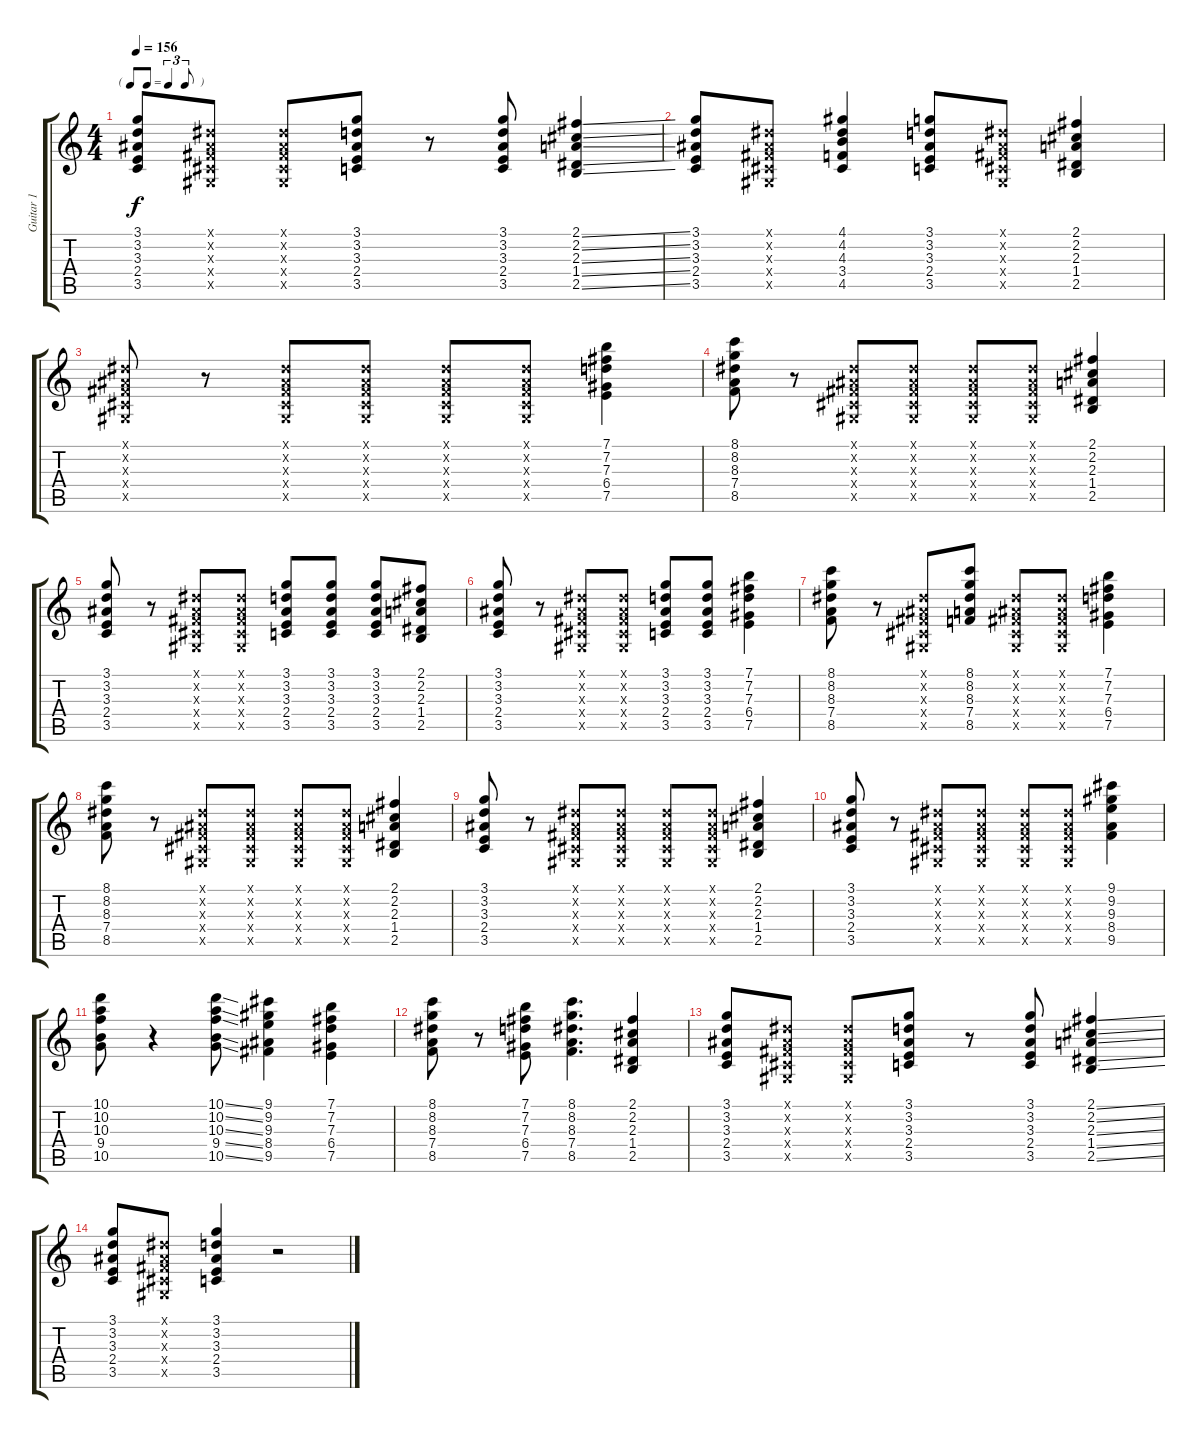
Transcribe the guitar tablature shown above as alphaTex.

\track ("Guitar 1" "Guitar 1") {instrument acousticguitarnylon}
\staff {score tabs}
\tuning (E4 B3 G3 D3 A2 E2) {hide}
\ts (4 4)
\tf triplet8th
\tempo 156
\clef g2
\ks c
(3.1 3.2 3.3 2.4 3.5).8{dy f} (-1.1{x} -1.2{x} -1.3{x} -1.4{x} -1.5{x}).8 (-1.1{x} -1.2{x} -1.3{x} -1.4{x} -1.5{x}).8 (3.1 3.2 3.3 2.4 3.5).8 r.8 (3.1 3.2 3.3 2.4 3.5).8 (2.1{ss} 2.2{ss} 2.3{ss} 1.4{ss} 2.5{ss}).4 |
(3.1 3.2 3.3 2.4 3.5).8 (-1.1{x} -1.2{x} -1.3{x} -1.4{x} -1.5{x}).8 (4.1 4.2 4.3 3.4 4.5).4 (3.1 3.2 3.3 2.4 3.5).8 (-1.1{x} -1.2{x} -1.3{x} -1.4{x} -1.5{x}).8 (2.1 2.2 2.3 1.4 2.5).4 |
(-1.1{x} -1.2{x} -1.3{x} -1.4{x} -1.5{x}).8 r.8 (-1.1{x} -1.2{x} -1.3{x} -1.4{x} -1.5{x}).8 (-1.1{x} -1.2{x} -1.3{x} -1.4{x} -1.5{x}).8 (-1.1{x} -1.2{x} -1.3{x} -1.4{x} -1.5{x}).8 (-1.1{x} -1.2{x} -1.3{x} -1.4{x} -1.5{x}).8 (7.1 7.2 7.3 6.4 7.5).4 |
(8.1 8.2 8.3 7.4 8.5).8 r.8 (-1.1{x} -1.2{x} -1.3{x} -1.4{x} -1.5{x}).8 (-1.1{x} -1.2{x} -1.3{x} -1.4{x} -1.5{x}).8 (-1.1{x} -1.2{x} -1.3{x} -1.4{x} -1.5{x}).8 (-1.1{x} -1.2{x} -1.3{x} -1.4{x} -1.5{x}).8 (2.1 2.2 2.3 1.4 2.5).4 |
(3.1 3.2 3.3 2.4 3.5).8 r.8 (-1.1{x} -1.2{x} -1.3{x} -1.4{x} -1.5{x}).8 (-1.1{x} -1.2{x} -1.3{x} -1.4{x} -1.5{x}).8 (3.1 3.2 3.3 2.4 3.5).8 (3.1 3.2 3.3 2.4 3.5).8 (3.1 3.2 3.3 2.4 3.5).8 (2.1 2.2 2.3 1.4 2.5).8 |
(3.1 3.2 3.3 2.4 3.5).8 r.8 (-1.1{x} -1.2{x} -1.3{x} -1.4{x} -1.5{x}).8 (-1.1{x} -1.2{x} -1.3{x} -1.4{x} -1.5{x}).8 (3.1 3.2 3.3 2.4 3.5).8 (3.1 3.2 3.3 2.4 3.5).8 (7.1 7.2 7.3 6.4 7.5).4 |
(8.1 8.2 8.3 7.4 8.5).8 r.8 (-1.1{x} -1.2{x} -1.3{x} -1.4{x} -1.5{x}).8 (8.1 8.2 8.3 7.4 8.5).8 (-1.1{x} -1.2{x} -1.3{x} -1.4{x} -1.5{x}).8 (-1.1{x} -1.2{x} -1.3{x} -1.4{x} -1.5{x}).8 (7.1 7.2 7.3 6.4 7.5).4 |
(8.1 8.2 8.3 7.4 8.5).8 r.8 (-1.1{x} -1.2{x} -1.3{x} -1.4{x} -1.5{x}).8 (-1.1{x} -1.2{x} -1.3{x} -1.4{x} -1.5{x}).8 (-1.1{x} -1.2{x} -1.3{x} -1.4{x} -1.5{x}).8 (-1.1{x} -1.2{x} -1.3{x} -1.4{x} -1.5{x}).8 (2.1 2.2 2.3 1.4 2.5).4 |
(3.1 3.2 3.3 2.4 3.5).8 r.8 (-1.1{x} -1.2{x} -1.3{x} -1.4{x} -1.5{x}).8 (-1.1{x} -1.2{x} -1.3{x} -1.4{x} -1.5{x}).8 (-1.1{x} -1.2{x} -1.3{x} -1.4{x} -1.5{x}).8 (-1.1{x} -1.2{x} -1.3{x} -1.4{x} -1.5{x}).8 (2.1 2.2 2.3 1.4 2.5).4 |
(3.1 3.2 3.3 2.4 3.5).8 r.8 (-1.1{x} -1.2{x} -1.3{x} -1.4{x} -1.5{x}).8 (-1.1{x} -1.2{x} -1.3{x} -1.4{x} -1.5{x}).8 (-1.1{x} -1.2{x} -1.3{x} -1.4{x} -1.5{x}).8 (-1.1{x} -1.2{x} -1.3{x} -1.4{x} -1.5{x}).8 (9.1 9.2 9.3 8.4 9.5).4 |
(10.1 10.2 10.3 9.4 10.5).8 r.4 (10.1{ss} 10.2{ss} 10.3{ss} 9.4{ss} 10.5{ss}).8 (9.1 9.2 9.3 8.4 9.5).4 (7.1 7.2 7.3 6.4 7.5).4 |
(8.1 8.2 8.3 7.4 8.5).8 r.8 (7.1 7.2 7.3 6.4 7.5).8 (8.1 8.2 8.3 7.4 8.5).4{d} (2.1 2.2 2.3 1.4 2.5).4 |
(3.1 3.2 3.3 2.4 3.5).8 (-1.1{x} -1.2{x} -1.3{x} -1.4{x} -1.5{x}).8 (-1.1{x} -1.2{x} -1.3{x} -1.4{x} -1.5{x}).8 (3.1 3.2 3.3 2.4 3.5).8 r.8 (3.1 3.2 3.3 2.4 3.5).8 (2.1{ss} 2.2{ss} 2.3{ss} 1.4{ss} 2.5{ss}).4 |
(3.1 3.2 3.3 2.4 3.5).8 (-1.1{x} -1.2{x} -1.3{x} -1.4{x} -1.5{x}).8 (3.1 3.2 3.3 2.4 3.5).4 r.2
